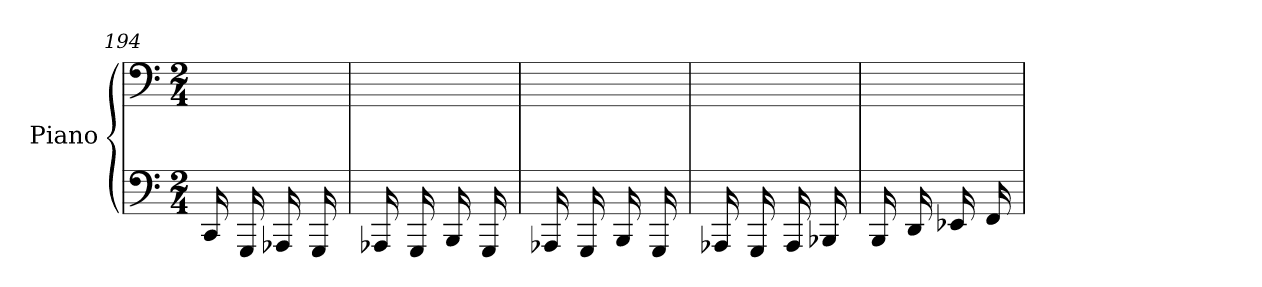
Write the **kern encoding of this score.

**kern	**kern
*part1	*part1
*staff2	*staff1
*I"Piano	*
*I'Pno.	*
*clefF4	*clefF4
*k[]	*k[]
*M2/4	*M2/4
=194	=194
*	*^
16CC/LL	2ryy	16ryy
16ryy	.	16C\
16GGG/	.	16ryy
16ryy	.	16GG\JJ
16AAA-X/LL	.	16ryy
16ryy	.	16AA-X\
16GGG/	.	16ryy
16ryy	.	16GG\JJ
=195	=195	=195
16AAA-X/LL	2ryy	16ryy
16ryy	.	16AA-X\
16GGG/	.	16ryy
16ryy	.	16GG\JJ
16BBB/LL	.	16ryy
16ryy	.	16BB\
16GGG/	.	16ryy
16ryy	.	16GG\JJ
=196	=196	=196
16AAA-X/LL	2ryy	16ryy
16ryy	.	16AA-X\
16GGG/	.	16ryy
16ryy	.	16GG\JJ
16BBB/LL	.	16ryy
16ryy	.	16BB\
16GGG/	.	16ryy
16ryy	.	16GG\JJ
!!LO:LB:g=z	!!
=197	=197	=197
16AAA-X/LL	2ryy	16ryy
16ryy	.	16AA-X\
16GGG/	.	16ryy
16ryy	.	16GG\JJ
16AAA-/LL	.	16ryy
16ryy	.	16AA-\
16BBB-X/	.	16ryy
16ryy	.	16BB-X\JJ
=198	=198	=198
16BBB/LL	2ryy	16ryy
16ryy	.	16BB\
16DD/	.	16ryy
16ryy	.	16D\JJ
16EE-X/LL	.	16ryy
16ryy	.	16E-X\
16FF/	.	16ryy
16ryy	.	16F\JJ
*	*v	*v
=	=
*-	*-
